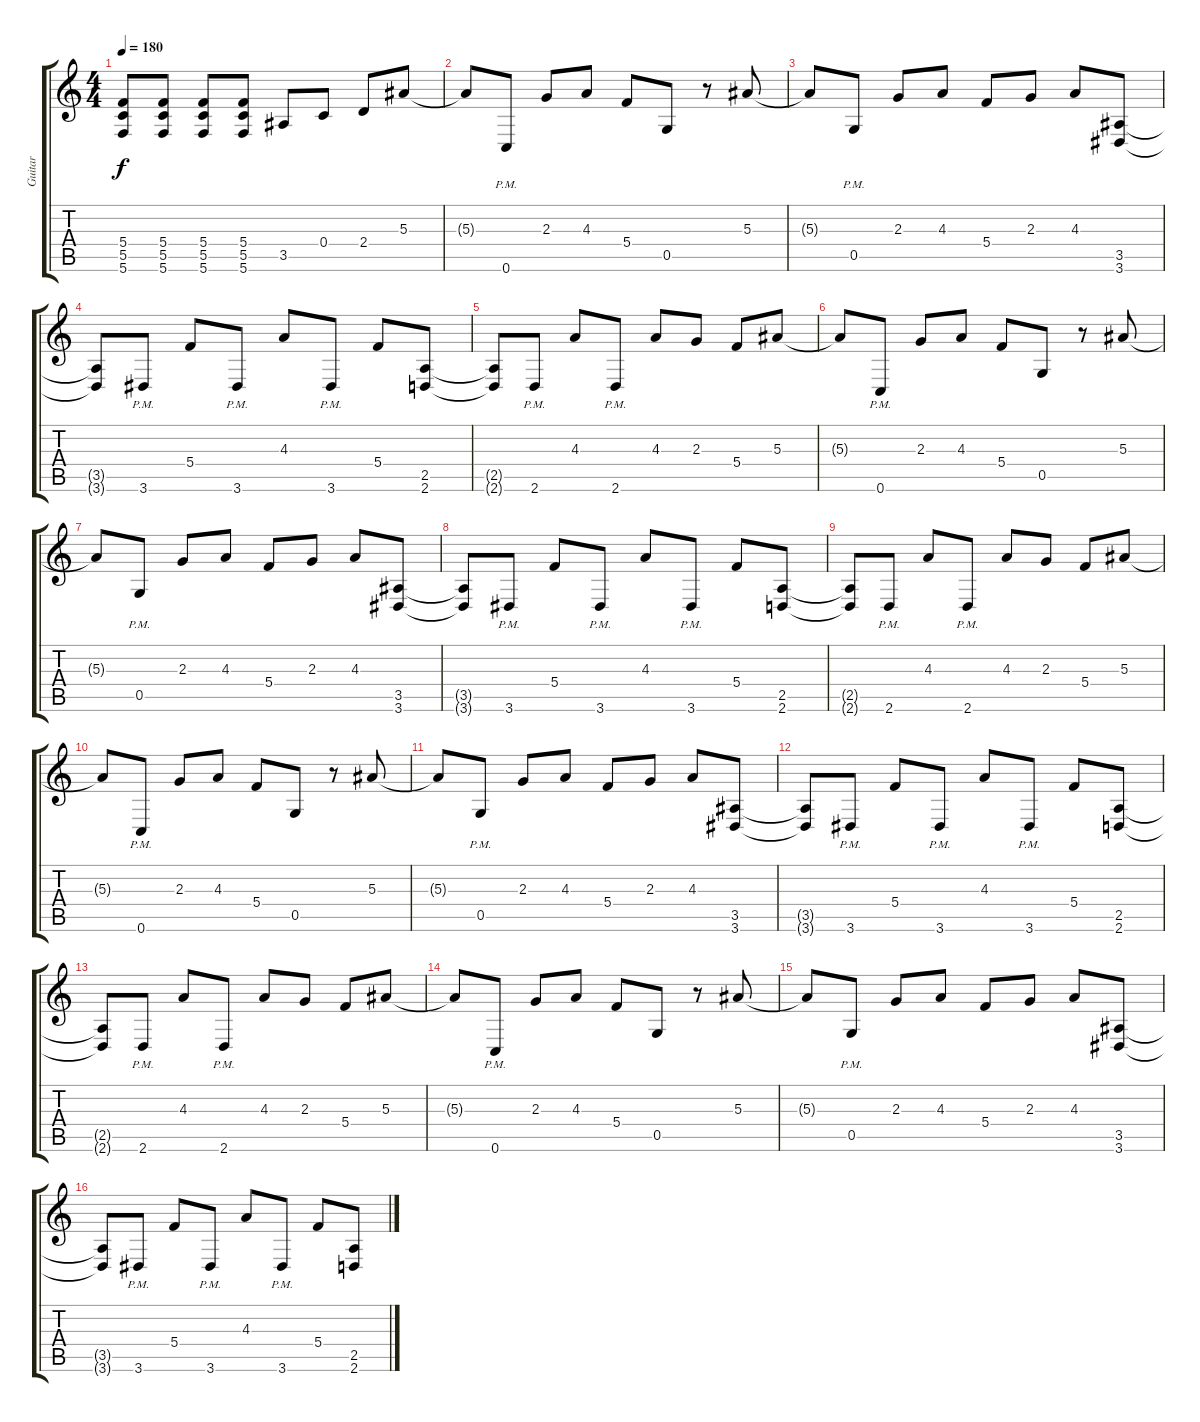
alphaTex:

\track ("Guitar" "Guitar") {instrument distortionguitar}
\staff {score tabs}
\tuning (D4 A3 F3 C3 G2 C2) {hide}
\ts (4 4)
\tempo 180
\clef g2
\ks c
(5.4{t} 5.5{t} 5.6{t}).8{dy f} (5.4 5.5 5.6).8 (5.4 5.5 5.6).8 (5.4 5.5 5.6).8 3.5.8 0.4.8 2.4.8 5.3.8 |
5.3{t}.8 0.6{pm}.8 2.3.8 4.3.8 5.4.8 0.5.8 r.8 5.3.8 |
5.3{t}.8 0.5{pm}.8 2.3.8 4.3.8 5.4.8 2.3.8 4.3.8 (3.5 3.6).8 |
(3.5{t} 3.6{t}).8 3.6{pm}.8 5.4.8 3.6{pm}.8 4.3.8 3.6{pm}.8 5.4.8 (2.5 2.6).8 |
(2.5{t} 2.6{t}).8 2.6{pm}.8 4.3.8 2.6{pm}.8 4.3.8 2.3.8 5.4.8 5.3.8 |
5.3{t}.8 0.6{pm}.8 2.3.8 4.3.8 5.4.8 0.5.8 r.8 5.3.8 |
5.3{t}.8 0.5{pm}.8 2.3.8 4.3.8 5.4.8 2.3.8 4.3.8 (3.5 3.6).8 |
(3.5{t} 3.6{t}).8 3.6{pm}.8 5.4.8 3.6{pm}.8 4.3.8 3.6{pm}.8 5.4.8 (2.5 2.6).8 |
(2.5{t} 2.6{t}).8 2.6{pm}.8 4.3.8 2.6{pm}.8 4.3.8 2.3.8 5.4.8 5.3.8 |
5.3{t}.8 0.6{pm}.8 2.3.8 4.3.8 5.4.8 0.5.8 r.8 5.3.8 |
5.3{t}.8 0.5{pm}.8 2.3.8 4.3.8 5.4.8 2.3.8 4.3.8 (3.5 3.6).8 |
(3.5{t} 3.6{t}).8 3.6{pm}.8 5.4.8 3.6{pm}.8 4.3.8 3.6{pm}.8 5.4.8 (2.5 2.6).8 |
(2.5{t} 2.6{t}).8 2.6{pm}.8 4.3.8 2.6{pm}.8 4.3.8 2.3.8 5.4.8 5.3.8 |
5.3{t}.8 0.6{pm}.8 2.3.8 4.3.8 5.4.8 0.5.8 r.8 5.3.8 |
5.3{t}.8 0.5{pm}.8 2.3.8 4.3.8 5.4.8 2.3.8 4.3.8 (3.5 3.6).8 |
(3.5{t} 3.6{t}).8 3.6{pm}.8 5.4.8 3.6{pm}.8 4.3.8 3.6{pm}.8 5.4.8 (2.5 2.6).8
